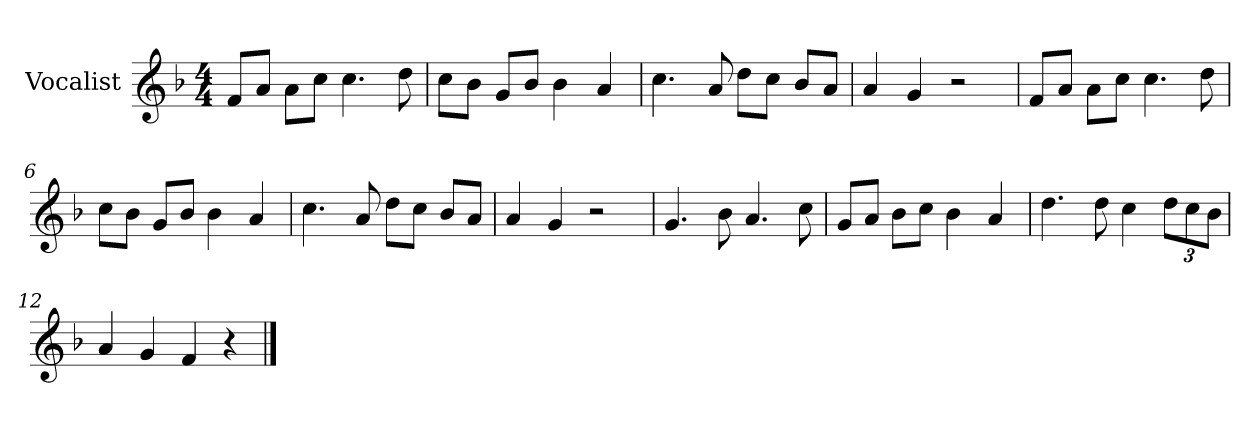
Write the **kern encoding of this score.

**kern
*part1
*staff1
*I"Vocalist
*k[b-]
*F:
*M4/4
=1
8fL
8aJ
8aL
8ccJ
4.cc
8dd
=2
8ccL
8b-J
8gL
8b-J
4b-
4a
=3
4.cc
8a
8ddL
8ccJ
8b-L
8aJ
=4
4a
4g
2r
=5
8fL
8aJ
8aL
8ccJ
4.cc
8dd
=6
8ccL
8b-J
8gL
8b-J
4b-
4a
=7
4.cc
8a
8ddL
8ccJ
8b-L
8aJ
=8
4a
4g
2r
=9
4.g
8b-
4.a
8cc
=10
8gL
8aJ
8b-L
8ccJ
4b-
4a
=11
4.dd
8dd
4cc
12ddL
12cc
12b-J
=12
4a
4g
4f
4r
==
*-
